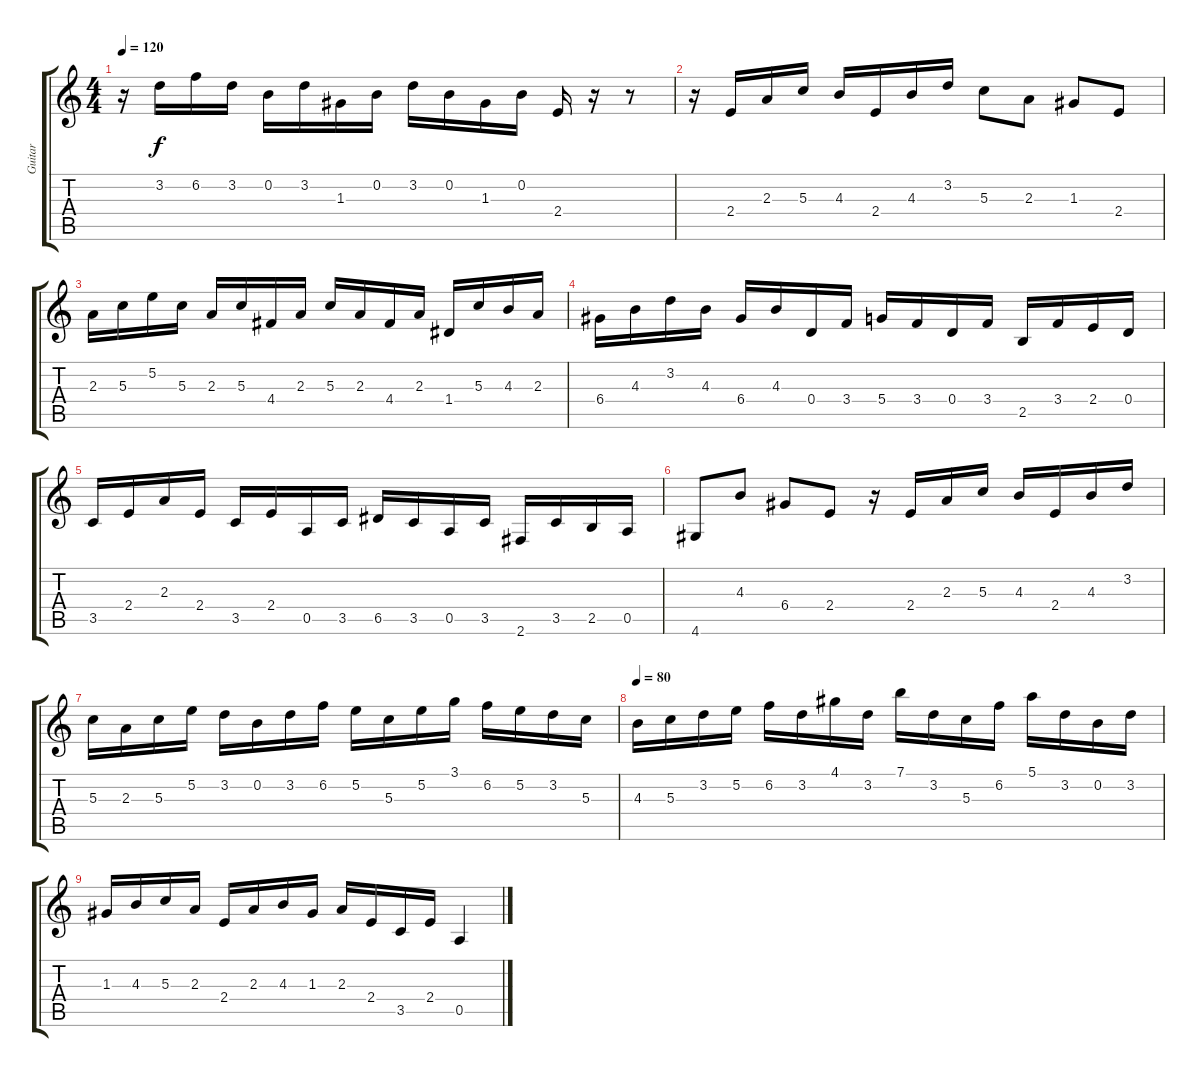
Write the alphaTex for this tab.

\track ("Guitar" "Guitar") {instrument electricguitarjazz}
\staff {score tabs}
\tuning (E4 B3 G3 D3 A2 E2) {hide}
\ts (4 4)
\tempo 120
\clef g2
\ks c
r.16{dy f} 3.2.16 6.2.16 3.2.16 0.2.16 3.2.16 1.3.16 0.2.16 3.2.16 0.2.16 1.3.16 0.2.16 2.4.16 r.16 r.8 |
r.16 2.4.16 2.3.16 5.3.16 4.3.16 2.4.16 4.3.16 3.2.16 5.3.8 2.3.8 1.3.8 2.4.8 |
2.3.16 5.3.16 5.2.16 5.3.16 2.3.16 5.3.16 4.4.16 2.3.16 5.3.16 2.3.16 4.4.16 2.3.16 1.4.16 5.3.16 4.3.16 2.3.16 |
6.4.16 4.3.16 3.2.16 4.3.16 6.4.16 4.3.16 0.4.16 3.4.16 5.4.16 3.4.16 0.4.16 3.4.16 2.5.16 3.4.16 2.4.16 0.4.16 |
3.5.16 2.4.16 2.3.16 2.4.16 3.5.16 2.4.16 0.5.16 3.5.16 6.5.16 3.5.16 0.5.16 3.5.16 2.6.16 3.5.16 2.5.16 0.5.16 |
4.6.8 4.3.8 6.4.8 2.4.8 r.16 2.4.16 2.3.16 5.3.16 4.3.16 2.4.16 4.3.16 3.2.16 |
5.3.16 2.3.16 5.3.16 5.2.16 3.2.16 0.2.16 3.2.16 6.2.16 5.2.16 5.3.16 5.2.16 3.1.16 6.2.16 5.2.16 3.2.16 5.3.16 |
\tempo 80
4.3.16 5.3.16 3.2.16 5.2.16 6.2.16 3.2.16 4.1.16 3.2.16 7.1.16 3.2.16 5.3.16 6.2.16 5.1.16 3.2.16 0.2.16 3.2.16 |
1.3.16 4.3.16 5.3.16 2.3.16 2.4.16 2.3.16 4.3.16 1.3.16 2.3.16 2.4.16 3.5.16 2.4.16 0.5.4
